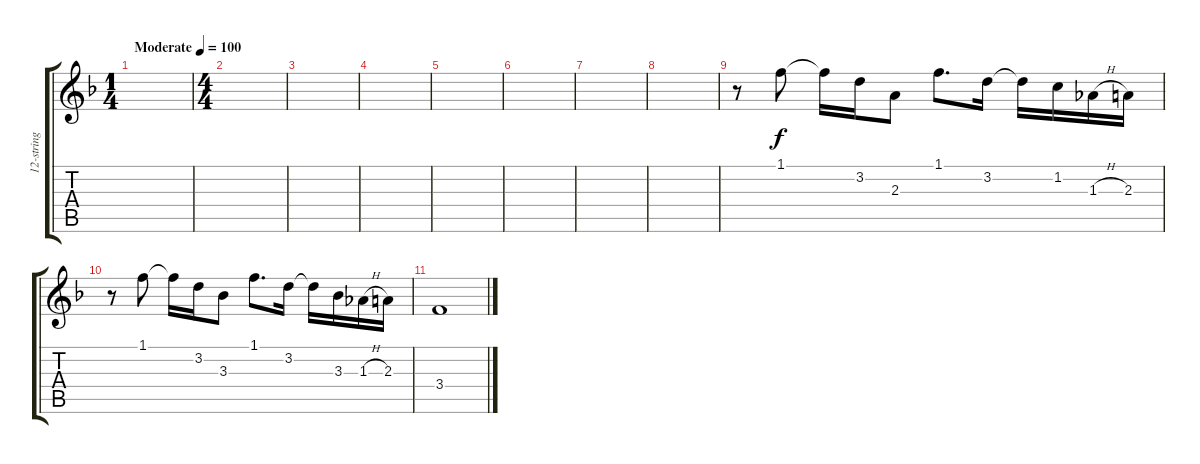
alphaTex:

\track ("12-string Acoustic Guitar" "12-string ") {instrument acousticguitarsteel}
\staff {score tabs}
\tuning (E4 B3 G3 D3 A2 E2) {hide}
\ts (1 4)
\tempo (100 "Moderate")
\clef g2
\ks f
|
\ts (4 4)
|
|
|
|
|
|
|
r.8 1.1.8 1.1{t}.16 3.2.16 2.3.8 1.1.8{d} 3.2.16 3.2{t}.16 1.2.16 1.3{h}.16 2.3.16 |
r.8 1.1.8 1.1{t}.16 3.2.16 3.3.8 1.1.8{d} 3.2.16 3.2{t}.16 3.3.16 1.3{h}.16 2.3.16 |
3.4.1
